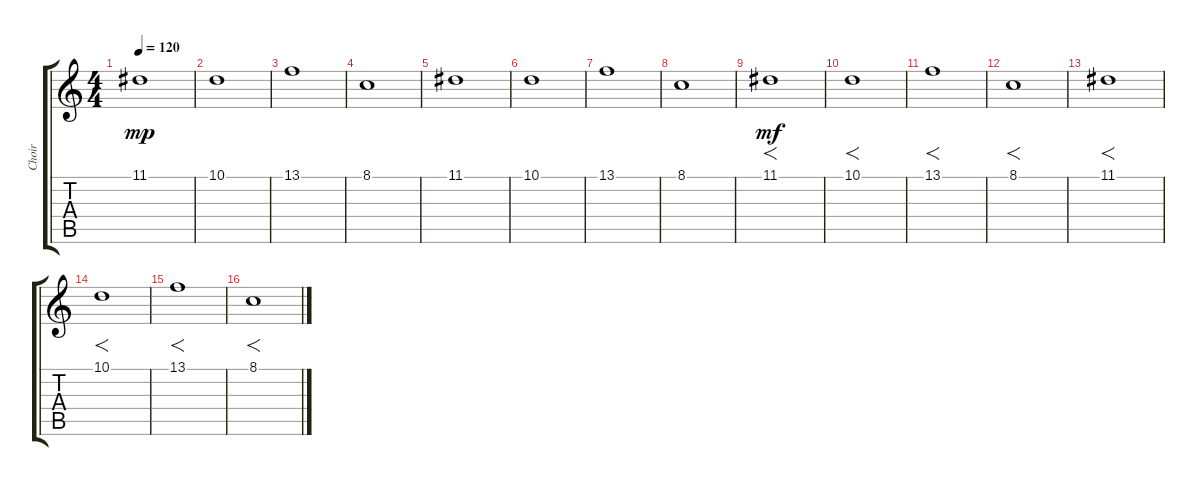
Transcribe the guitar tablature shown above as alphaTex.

\track ("Choir" "Choir") {instrument voiceoohs}
\staff {score tabs}
\tuning (E4 B3 G3 D3 A2 E2) {hide}
\ts (4 4)
\tempo 120
\clef g2
\ks c
11.1.1{dy mp} |
10.1.1 |
13.1.1 |
8.1.1 |
11.1.1 |
10.1.1 |
13.1.1 |
8.1.1 |
11.1.1{f dy mf} |
10.1.1{f} |
13.1.1{f} |
8.1.1{f} |
11.1.1{f} |
10.1.1{f} |
13.1.1{f} |
8.1.1{f}
